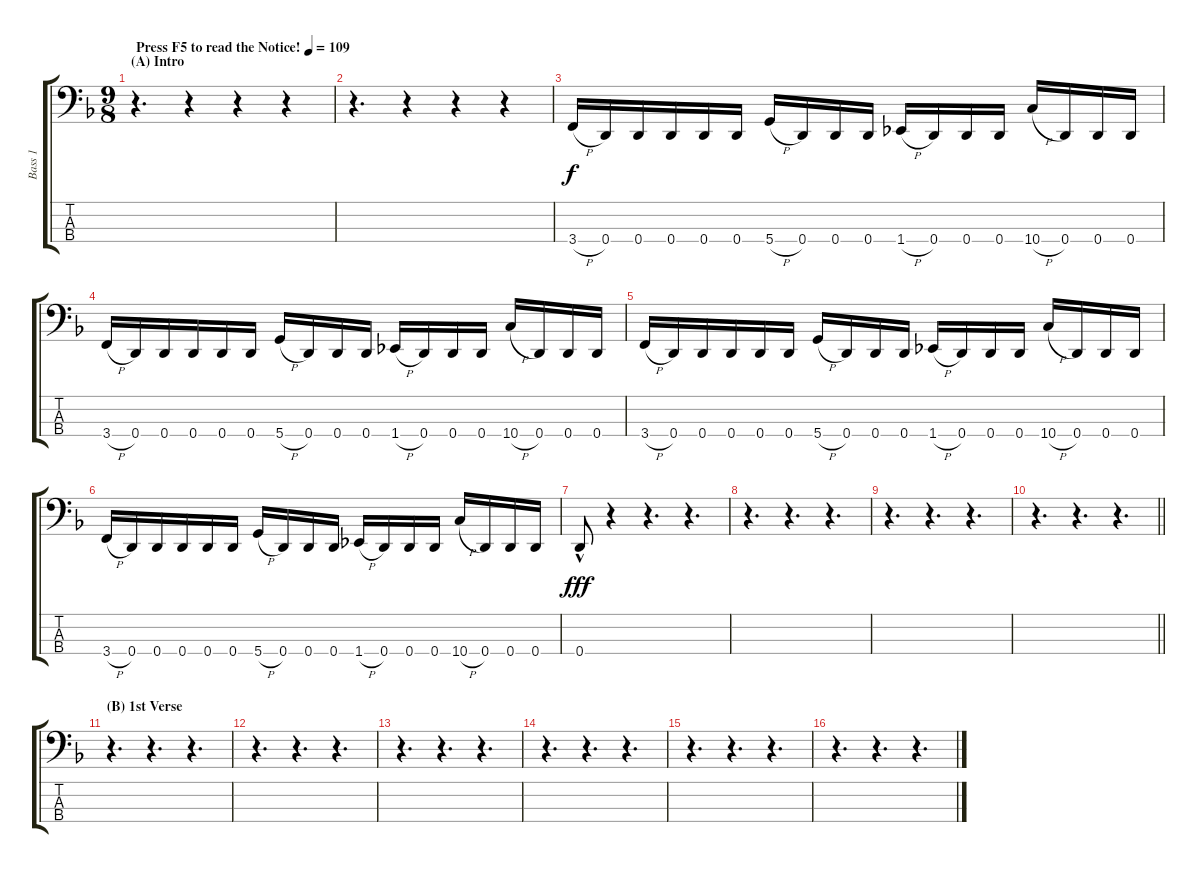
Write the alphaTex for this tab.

\track ("Bass 1" "Bass 1") {instrument electricbasspick}
\staff {score tabs}
\tuning (G2 D2 A1 D1) {hide}
\ts (9 8)
\section ("" "(A) Intro")
\tempo (109 "Press F5 to read the Notice!")
\clef f4
\ks dminor
r.4{d dy f instrument electricbasspick} r.4 r.4 r.4 |
r.4{d} r.4 r.4 r.4 |
3.4{h}.16 0.4.16 0.4.16 0.4.16 0.4.16 0.4.16 5.4{h}.16 0.4.16 0.4.16 0.4.16{beam split} 1.4{h}.16 0.4.16{beam merge} 0.4.16 0.4.16{beam split} 10.4{h}.16 0.4.16 0.4.16 0.4.16 |
3.4{h}.16 0.4.16 0.4.16 0.4.16 0.4.16 0.4.16 5.4{h}.16 0.4.16 0.4.16 0.4.16{beam split} 1.4{h}.16 0.4.16{beam merge} 0.4.16 0.4.16{beam split} 10.4{h}.16 0.4.16 0.4.16 0.4.16 |
3.4{h}.16 0.4.16 0.4.16 0.4.16 0.4.16 0.4.16 5.4{h}.16 0.4.16 0.4.16 0.4.16{beam split} 1.4{h}.16 0.4.16{beam merge} 0.4.16 0.4.16{beam split} 10.4{h}.16 0.4.16 0.4.16 0.4.16 |
3.4{h}.16 0.4.16 0.4.16 0.4.16 0.4.16 0.4.16 5.4{h}.16 0.4.16 0.4.16 0.4.16{beam split} 1.4{h}.16 0.4.16{beam merge} 0.4.16 0.4.16{beam split} 10.4{h}.16 0.4.16 0.4.16 0.4.16 |
0.4{hac}.8{dy fff} r.4 r.4{d} r.4{d} |
r.4{d} r.4{d} r.4{d} |
r.4{d} r.4{d} r.4{d} |
\barLineRight lightlight
r.4{d} r.4{d} r.4{d} |
\section ("" "(B) 1st Verse")
r.4{d} r.4{d} r.4{d} |
r.4{d} r.4{d} r.4{d} |
r.4{d} r.4{d} r.4{d} |
r.4{d} r.4{d} r.4{d} |
r.4{d} r.4{d} r.4{d} |
r.4{d} r.4{d} r.4{d}
